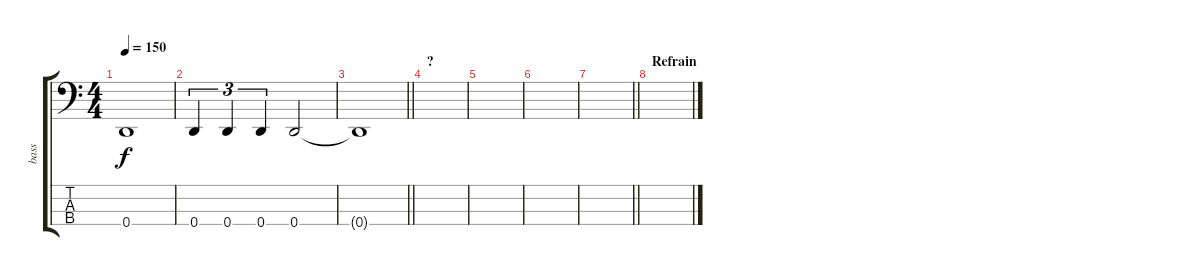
\track ("bass" "bass") {instrument electricbasspick}
\staff {score tabs}
\tuning (F2 C2 G1 D1) {hide}
\ts (4 4)
\tempo 150
\clef f4
\ks c
0.4{t}.1{dy f} |
0.4.4{tu (3 2)} 0.4.4{tu (3 2)} 0.4.4{tu (3 2)} 0.4.2 |
\barLineRight lightlight
0.4{t}.1 |
\section ("" "?")
|
|
|
\barLineRight lightlight
|
\section ("" "Refrain")
